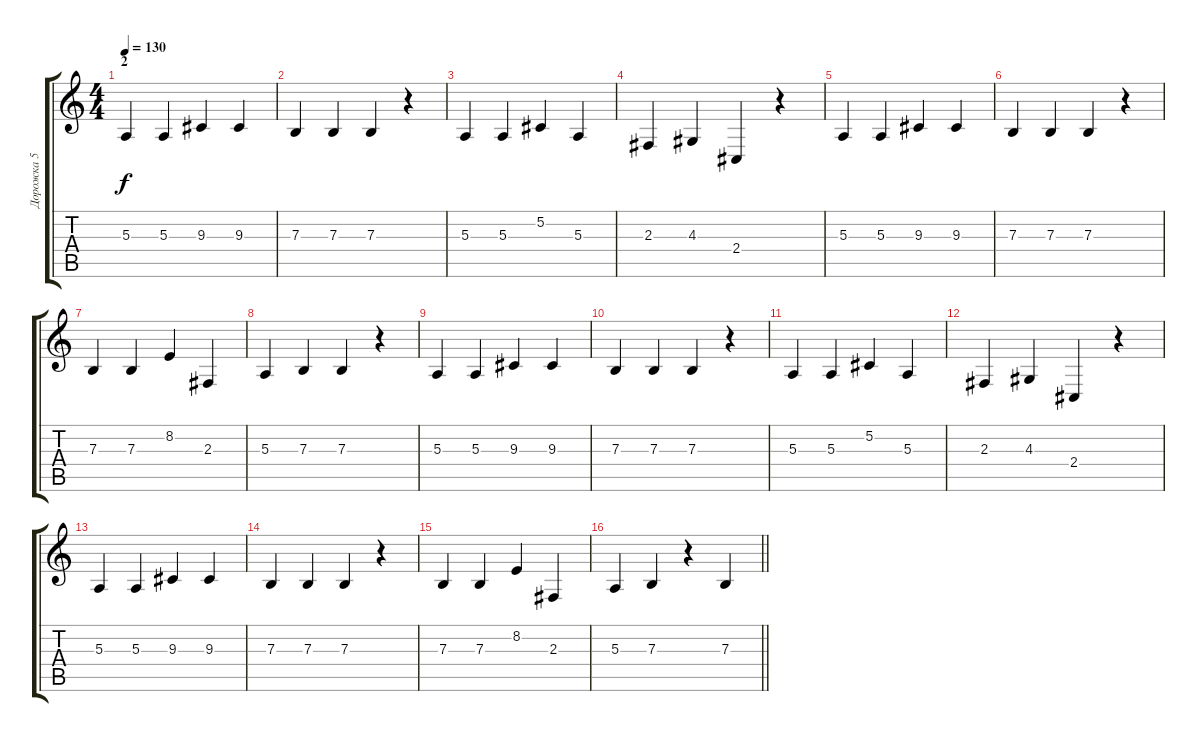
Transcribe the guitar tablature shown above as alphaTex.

\track ("Дорожка 5" "Дорожка 5") {instrument lead6voice}
\staff {score tabs}
\tuning (Db4 Ab3 E3 B2 Gb2 B1) {hide}
\ts (4 4)
\section ("" "2")
\tempo 130
\clef g2
\ks c
5.3.4{dy f} 5.3.4 9.3.4 9.3.4 |
7.3.4 7.3.4 7.3.4 r.4 |
5.3.4 5.3.4 5.2.4 5.3.4 |
2.3.4 4.3.4 2.4.4 r.4 |
5.3.4 5.3.4 9.3.4 9.3.4 |
7.3.4 7.3.4 7.3.4 r.4 |
7.3.4 7.3.4 8.2.4 2.3.4 |
5.3.4 7.3.4 7.3.4 r.4 |
5.3.4 5.3.4 9.3.4 9.3.4 |
7.3.4 7.3.4 7.3.4 r.4 |
5.3.4 5.3.4 5.2.4 5.3.4 |
2.3.4 4.3.4 2.4.4 r.4 |
5.3.4 5.3.4 9.3.4 9.3.4 |
7.3.4 7.3.4 7.3.4 r.4 |
7.3.4 7.3.4 8.2.4 2.3.4 |
\barLineRight lightlight
5.3.4 7.3.4 r.4 7.3.4
